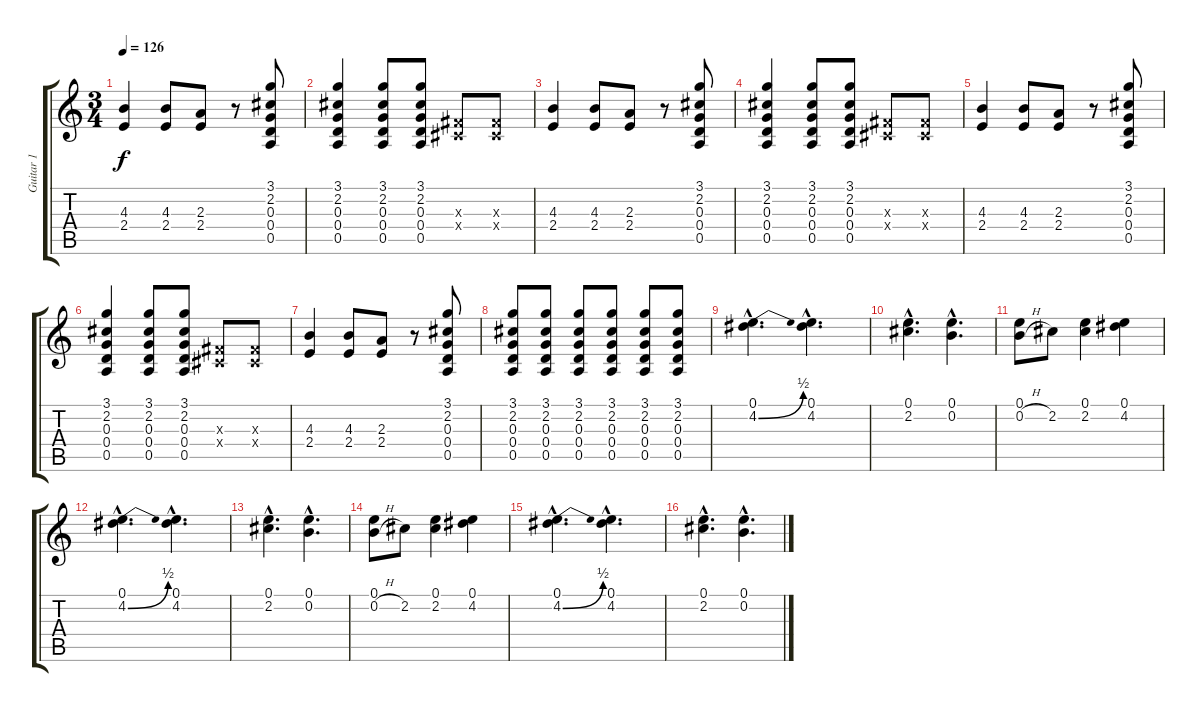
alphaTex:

\track ("Guitar 1" "Guitar 1") {instrument acousticguitarsteel}
\staff {score tabs}
\tuning (E4 B3 G3 D3 A2 E2) {hide}
\ts (3 4)
\tempo 126
\clef g2
\ks c
(4.3 2.4).4{dy f} (4.3 2.4).8 (2.3 2.4).8 r.8 (3.1 2.2 0.3 0.4 0.5).8 |
(3.1 2.2 0.3 0.4 0.5).4 (3.1 2.2 0.3 0.4 0.5).8 (3.1 2.2 0.3 0.4 0.5).8 (-1.3{x} -1.4{x}).8 (-1.3{x} -1.4{x}).8 |
(4.3 2.4).4 (4.3 2.4).8 (2.3 2.4).8 r.8 (3.1 2.2 0.3 0.4 0.5).8 |
(3.1 2.2 0.3 0.4 0.5).4 (3.1 2.2 0.3 0.4 0.5).8 (3.1 2.2 0.3 0.4 0.5).8 (-1.3{x} -1.4{x}).8 (-1.3{x} -1.4{x}).8 |
(4.3 2.4).4 (4.3 2.4).8 (2.3 2.4).8 r.8 (3.1 2.2 0.3 0.4 0.5).8 |
(3.1 2.2 0.3 0.4 0.5).4 (3.1 2.2 0.3 0.4 0.5).8 (3.1 2.2 0.3 0.4 0.5).8 (-1.3{x} -1.4{x}).8 (-1.3{x} -1.4{x}).8 |
(4.3 2.4).4 (4.3 2.4).8 (2.3 2.4).8 r.8 (3.1 2.2 0.3 0.4 0.5).8 |
(3.1 2.2 0.3 0.4 0.5).8 (3.1 2.2 0.3 0.4 0.5).8 (3.1 2.2 0.3 0.4 0.5).8 (3.1 2.2 0.3 0.4 0.5).8 (3.1 2.2 0.3 0.4 0.5).8 (3.1 2.2 0.3 0.4 0.5).8 |
(0.1{hac} 4.2{be (bend 0 0 60 2) hac}).4{d} (0.1{hac} 4.2{hac}).4{d} |
(0.1{hac} 2.2{hac}).4{d} (0.1{hac} 0.2{hac}).4{d} |
(0.1 0.2{h}).8 2.2.8 (0.1 2.2).4 (0.1 4.2).4 |
(0.1{hac} 4.2{be (bend 0 0 60 2) hac}).4{d} (0.1{hac} 4.2{hac}).4{d} |
(0.1{hac} 2.2{hac}).4{d} (0.1{hac} 0.2{hac}).4{d} |
(0.1 0.2{h}).8 2.2.8 (0.1 2.2).4 (0.1 4.2).4 |
(0.1{hac} 4.2{be (bend 0 0 60 2) hac}).4{d} (0.1{hac} 4.2{hac}).4{d} |
(0.1{hac} 2.2{hac}).4{d} (0.1{hac} 0.2{hac}).4{d}
